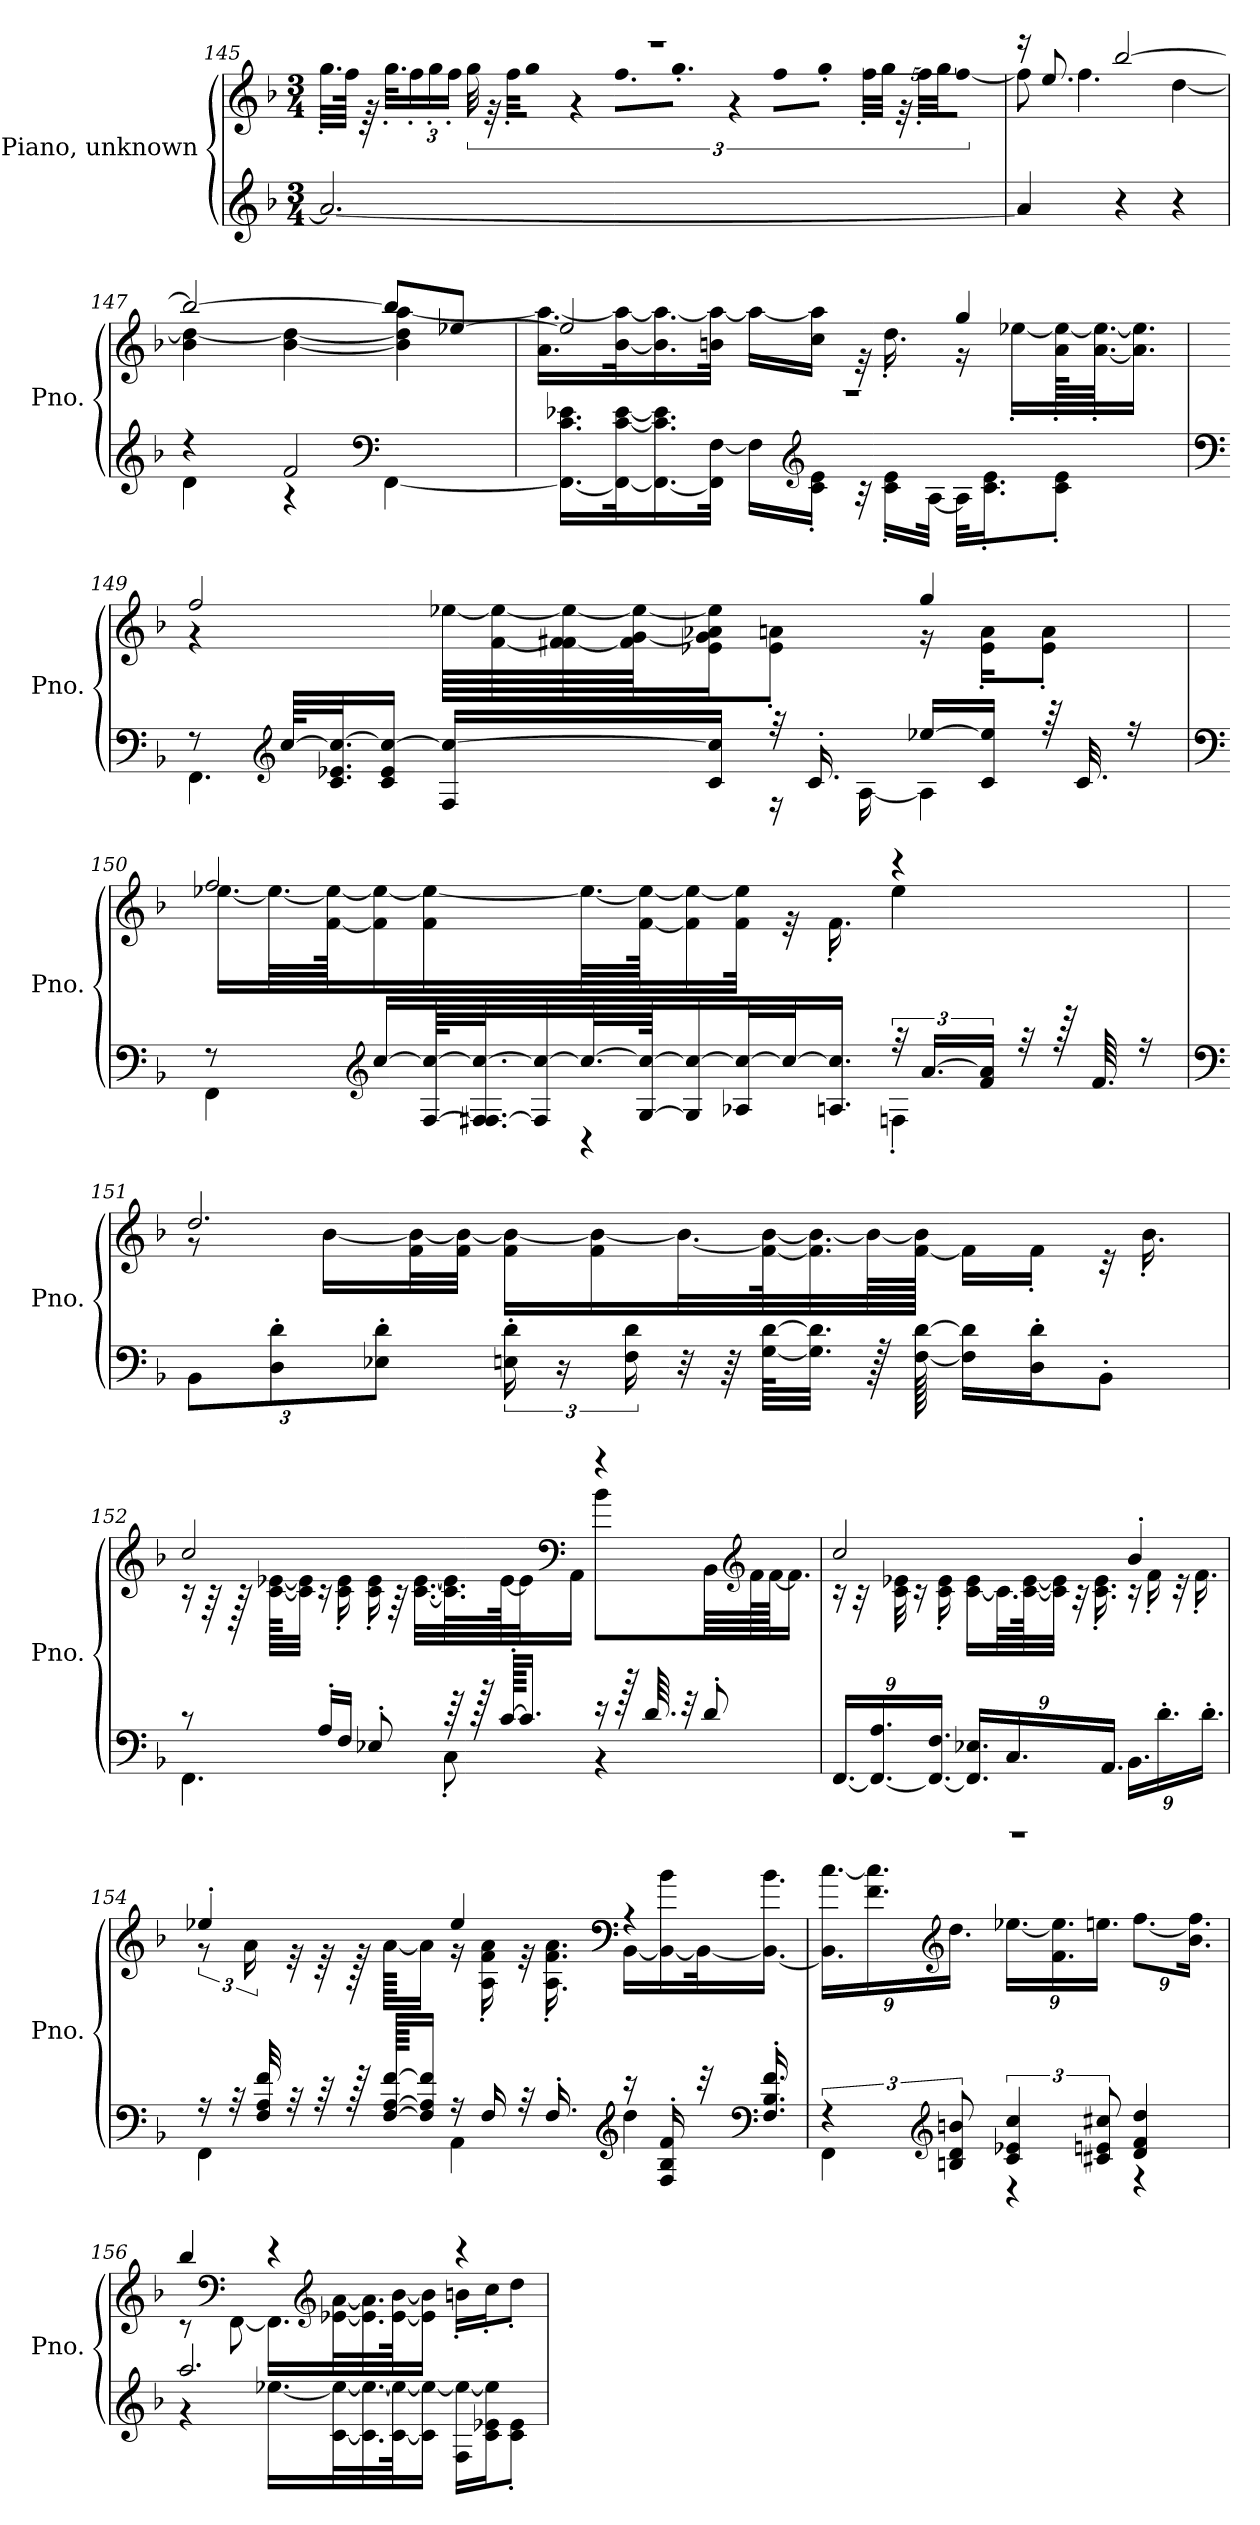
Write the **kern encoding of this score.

**kern	**kern
*part1	*part1
*staff2	*staff1
*I"Piano, unknown	*
*I'Pno.	*
!!LO:LB:g=z
*clefG2	*clefG2
*k[b-]	*k[b-]
*M3/4	*M3/4
=145	=145
*	*^
2.a/_	2.r	32.gg'\LLL
.	.	64ff\JJJk
.	.	64r
.	.	32.gg'\KLL
*	*	*Xbrackettup
.	.	24ff'\
.	.	24gg'\
.	.	24ff'\JJ
*	*	*brackettup
.	.	48gg\
.	.	48r
.	.	48ff'\LLL
.	.	32gg\JJJ
.	.	128r
.	.	64.ff\KLLL
.	.	32.gg'\JJJ
.	.	128r
.	.	128ff\KKKLL
.	.	16gg'\JJ
.	.	40ff'\LLL
.	.	40gg\JJJ
.	.	40r
.	.	40ff'\LLL
.	.	40gg\JJ
.	.	[8ff\J
=146	=146	=146
4a/]	16r	8ff\]
.	8.ee/	.
.	.	4.ff\
4r	[2bb-/	.
4r	.	[4dd\
=147	=147	=147
*^	*	*
4r	4d\	2bb-/_	4b-\ 4dd\_
2f/	4r	.	[4b-\ 4dd\_
*clefF4	*	*	*
.	[4FF\	8bb-/L]	4b-\] 4dd\] [4aa\
.	.	[8ee-X/J	.
!!LO:LB:g=z	!!
=148	=148	=148	=148
2.r	16.FF\_ 16.c\ 16.e-X\LL	2ee-/]	16.a\ 16.aa\_LL
.	32FF\_ [32c\ [32e-\K	.	[32b-\ 32aa\_K
.	16.FF\_ 16.c\] 16.e-\]	.	16.b-\] 16.aa\_
.	32FF\] [32F\JJk	.	32bn\ 32aa\_JJk
.	16F\LL]	.	16aa\LL_
*clefG2	*	*	*
.	16c\' 16e-\'JJ	.	16cc\ 16aa\]JJ
.	32r	.	32r
.	16c\' 16e-\'LL	.	16.dd'\
.	[32A\JJk	.	.
.	32A\KLL]	4gg/	16r
.	16.c\' 16.e-\'J	.	.
.	.	.	[16ee-X'\LL
.	8c\' 8e-\'J	.	128a\' 128ee-\_'KLL
.	.	.	[64.a\' 64.ee-\_'JJ
.	.	.	16.a\] 16.ee-\]JJ
!!LO:LB:g=z	!!
=149	=149	=149	=149
*clefF4	*	*	*
8r	4.FF\	2ff/	4r
*clefG2	*	*	*
[64cc/KLLL	.	.	.
32.c/ 32.e-X/ 32.cc/_J	.	.	.
16c/ 16e-/ 16cc/_JJ	.	.	.
16F/ 16cc/_LL	.	.	[64ee-X\LLLL
.	.	.	[64f\ 64ee-\_
.	.	.	64f\] [64f#X\ 64ee-\_
.	.	.	64f#\] [64g\ 64ee-\_JJ
16c/ 16cc/]JJ	.	.	16e-X\ 16g\] 16a-X\ 16ee-\]J
32r	16r	.	8e-\' 8an\'J
16.c'/	.	.	.
.	[16A\	.	.
[16ee-X/LL	4A\]	4gg/	16r
16c/ 16ee-/]JJ	.	.	16e-\' 16a\'KL
64r	.	.	8e-\' 8a\'J
32.c/	.	.	.
16r	.	.	.
!!LO:LB:g=z	!!
=150	=150	=150	=150
*clefF4	*	*	*
8r	4FF\	2ff/	[16.ee-X\LL
.	.	.	64.ee-\LL_
.	.	.	[128f\ 128ee-\_JJK
*clefG2	*	*	*
[16cc/LL	.	.	16f\] 16ee-\_
[128F/ 128cc/_KLL	.	.	16f\ 16ee-\_
64.F/_ 64.F#X/ 64.cc/_J	.	.	.
32F/] 32cc/_	.	.	.
64.cc/L_	4r	.	64.ee-\LL_
[128G/ 128cc/_JJK	.	.	[128f\ 128ee-\_JJK
16G/] 16cc/_	.	.	16f\] 16ee-\_
32A-X/ 32cc/_L	.	.	32f\ 32ee-\]JJk
32cc/J_	.	.	32r
16.An/ 16.cc/]JJ	.	.	16.f'\
48r	4Fn'\	4r	4ee-\
[24.a/LL	.	.	.
24f/ 24a/]JJ	.	.	.
32r	.	.	.
128r	.	.	.
64.f/	.	.	.
16r	.	.	.
*v	*v	*	*
!!LO:PB:g=z	!!
=151	=151	=151
*clefF4	*	*
*Xbrackettup	*	*
12BB-\L	2.dd/	8r
12D\' 12d\'	.	.
.	.	[16b-\LL
12E-X\' 12d\'J	.	.
.	.	32f\ 32b-\_L
.	.	32f\ 32b-\_JJJ
*brackettup	*	*
24En\' 24d\'	.	16f\ 16b-\_LL
24r	.	.
.	.	16f\ 16b-\_
24F\ 24d\	.	.
32r	.	32.b-\L_
64r	.	.
[64G\ [64d\KLLL	.	[64f\ 64b-\_K
32.G\] 32.d\]JJJ	.	32.f\] 32.b-\_
128r	.	128b-\LL_
[128F\ [128d\	.	[128f\ 128b-\]JJJJJ
16F\] 16d\]LL	.	16f\LL]
16D\' 16d\'J	.	16f'\JJ
8BB-'\J	.	32r
.	.	16.b-'\
!!LO:LB:g=z	!!
=152	=152	=152
*^	*	*
8r	4.FF\	2cc/	16r
.	.	.	64r
.	.	.	128r
.	.	.	[128c\ [128e-X\KKLLL
.	.	.	32c\] 32e-\]JJJ
16A'/LL	.	.	16r
16F/JJ	.	.	16c\' 16e-\'
8E-X'/	.	.	16c\' 16e-\'
.	.	.	64r
.	.	.	[32.c\ [32.e-\LLL
64r	8C'\	.	64.c\] 64.e-\]L
128r	.	.	.
[128c'/KKKLL	.	.	[128e-\JK
16.c/JJ]	.	.	32e-\J]
*	*	*clefF4	*
.	.	.	16AA\JJ
16r	4r	4r	8b-\L
128r	.	.	.
64.d/	.	.	.
32r	.	.	.
8d'/	.	.	64BB-\LLL
*	*	*clefG2	*
.	.	.	128f\L
.	.	.	[128f\JJJ
.	.	.	16.f\JJ]
*v	*v	*	*
!!LO:LB:g=z	!!
=153	=153	=153
*Xbrackettup	*	*
[18.FF/LL	2cc/	16r
.	.	32r
18.FF/_ 18.A/	.	.
.	.	32c\ 32e-X\
.	.	16r
18.FF/_ 18.F/JJ	.	.
.	.	16c\' 16e-\'
18.FF/] 18.E-X/LL	.	[16c\ 16e-\LL
.	.	64.c\LL]
18.C/	.	.
.	.	[128c\ [128e-\JK
.	.	32c\] 32e-\]JJJ
.	.	32r
.	.	16.c\' 16.e-\'
18.AA/JJ	.	.
18.BB-\LL	4b-'/	16r
.	.	16f'\
18.d'\	.	.
.	.	32r
.	.	16.f'\
18.d'\JJ	.	.
=154	=154	=154
*^	*	*
16r	4FF\	4ee-X'/	12r
32r	.	.	.
.	.	.	24a\
32F/ 32A/ 32f/	.	.	.
32r	.	.	32r
64r	.	.	64r
128r	.	.	128r
[128F/ [128A/ [128f/KKKLL	.	.	[128a\KKKLL
16F/] 16A/] 16f/]JJ	.	.	16a\JJ]
16r	4AA\	4ee-/	16r
16F/	.	.	16A\' 16f\' 16a\'
32r	.	.	32r
16.F'/	.	.	16.A\' 16.f\' 16.a\'
*clefG2	*	*clefF4	*
16r	4dd\	4r	[16BB-\LL
16F/' 16B-/' 16f/'	.	.	16BB-\_ 16b-\
32r	.	.	32BB-\K_
*clefF4	*	*	*
16.F/' 16.B-/' 16.f/'	.	.	16.BB-\_ 16.b-\JJ
!!LO:LB:g=z	!!
=155	=155	=155	=155
*brackettup	*	*	*Xbrackettup
6r	4FF\	2.r	18.BB-\] [18.cc\LL
.	.	.	18.f\ 18.cc\]
*clefG2	*	*clefG2	*
12Bn/ 12d/ 12bn/	.	.	18.dd\JJ
6c/ 6e-X/ 6cc/	4r	.	[18.ee-X\LL
.	.	.	18.f\ 18.ee-\]
12c#X/ 12en/ 12cc#X/	.	.	18.een\JJ
4d/ 4f/ 4dd/	4r	.	[9.ff\L
.	.	.	18.b-\ 18.ff\]Jk
=156	=156	=156	=156
2.aa/	4r	4bb-/	8r
*	*	*clefF4	*
.	.	.	[8FF\
.	[16.ee-X\LL	4r	16.FF\LL]
*	*	*clefG2	*
.	[32c\ 32ee-\_L	.	[32e-X\ [32a\L
.	32.c\] 32.ee-\_	.	32.e-\] 32.a\]
.	[64c\ 64ee-\_JK	.	[64e-\ [64b-\JK
.	16c\] 16ee-\_JJ	.	16e-\] 16b-\]JJ
.	16F\ 16ee-\_LL	4r	16bn'\LL
.	16c\ 16e-X\ 16ee-\]J	.	16cc'\J
.	8c\' 8e-\'J	.	8dd'\J
*v	*v	*	*
*	*v	*v
=	=
*-	*-
